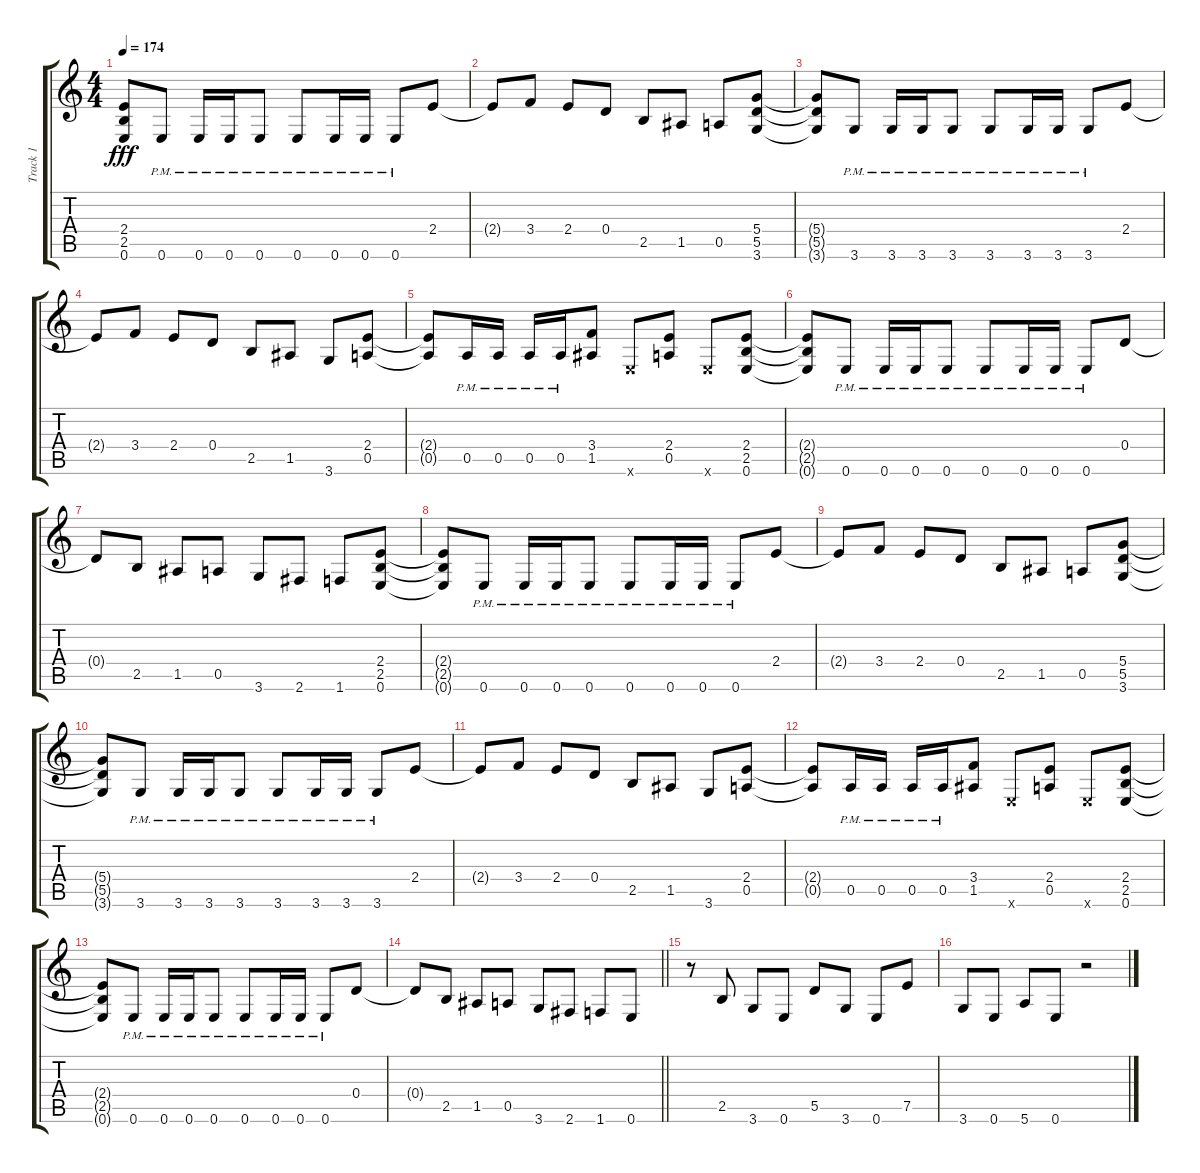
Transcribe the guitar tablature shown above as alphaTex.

\track ("Track 1" "Track 1") {instrument distortionguitar}
\staff {score tabs}
\tuning (E4 B3 G3 D3 A2 E2) {hide}
\ts (4 4)
\tempo 174
\clef g2
\ks c
(2.4{t} 2.5{t} 0.6{t}).8{dy fff} 0.6{pm}.8 0.6{pm}.16 0.6{pm}.16 0.6{pm}.8 0.6{pm}.8 0.6{pm}.16 0.6{pm}.16 0.6{pm}.8 2.4.8 |
2.4{t}.8 3.4.8 2.4.8 0.4.8 2.5.8 1.5.8 0.5.8 (5.4 5.5 3.6).8 |
(5.4{t} 5.5{t} 3.6{t}).8 3.6{pm}.8 3.6{pm}.16 3.6{pm}.16 3.6{pm}.8 3.6{pm}.8 3.6{pm}.16 3.6{pm}.16 3.6{pm}.8 2.4.8 |
2.4{t}.8 3.4.8 2.4.8 0.4.8 2.5.8 1.5.8 3.6.8 (2.4 0.5).8 |
(2.4{t} 0.5{t}).8 0.5{pm}.16 0.5{pm}.16 0.5{pm}.16 0.5{pm}.16 (3.4 1.5).8 0.6{x}.8 (2.4 0.5).8 0.6{x}.8 (2.4 2.5 0.6).8 |
(2.4{t} 2.5{t} 0.6{t}).8 0.6{pm}.8 0.6{pm}.16 0.6{pm}.16 0.6{pm}.8 0.6{pm}.8 0.6{pm}.16 0.6{pm}.16 0.6{pm}.8 0.4.8 |
0.4{t}.8 2.5.8 1.5.8 0.5.8 3.6.8 2.6.8 1.6.8 (2.4 2.5 0.6).8 |
(2.4{t} 2.5{t} 0.6{t}).8 0.6{pm}.8 0.6{pm}.16 0.6{pm}.16 0.6{pm}.8 0.6{pm}.8 0.6{pm}.16 0.6{pm}.16 0.6{pm}.8 2.4.8 |
2.4{t}.8 3.4.8 2.4.8 0.4.8 2.5.8 1.5.8 0.5.8 (5.4 5.5 3.6).8 |
(5.4{t} 5.5{t} 3.6{t}).8 3.6{pm}.8 3.6{pm}.16 3.6{pm}.16 3.6{pm}.8 3.6{pm}.8 3.6{pm}.16 3.6{pm}.16 3.6{pm}.8 2.4.8 |
2.4{t}.8 3.4.8 2.4.8 0.4.8 2.5.8 1.5.8 3.6.8 (2.4 0.5).8 |
(2.4{t} 0.5{t}).8 0.5{pm}.16 0.5{pm}.16 0.5{pm}.16 0.5{pm}.16 (3.4 1.5).8 0.6{x}.8 (2.4 0.5).8 0.6{x}.8 (2.4 2.5 0.6).8 |
(2.4{t} 2.5{t} 0.6{t}).8 0.6{pm}.8 0.6{pm}.16 0.6{pm}.16 0.6{pm}.8 0.6{pm}.8 0.6{pm}.16 0.6{pm}.16 0.6{pm}.8 0.4.8 |
\barLineRight lightlight
0.4{t}.8 2.5.8 1.5.8 0.5.8 3.6.8 2.6.8 1.6.8 0.6.8 |
r.8 2.5.8 3.6.8 0.6.8 5.5.8 3.6.8 0.6.8 7.5.8 |
3.6.8 0.6.8 5.6.8 0.6.8 r.2
